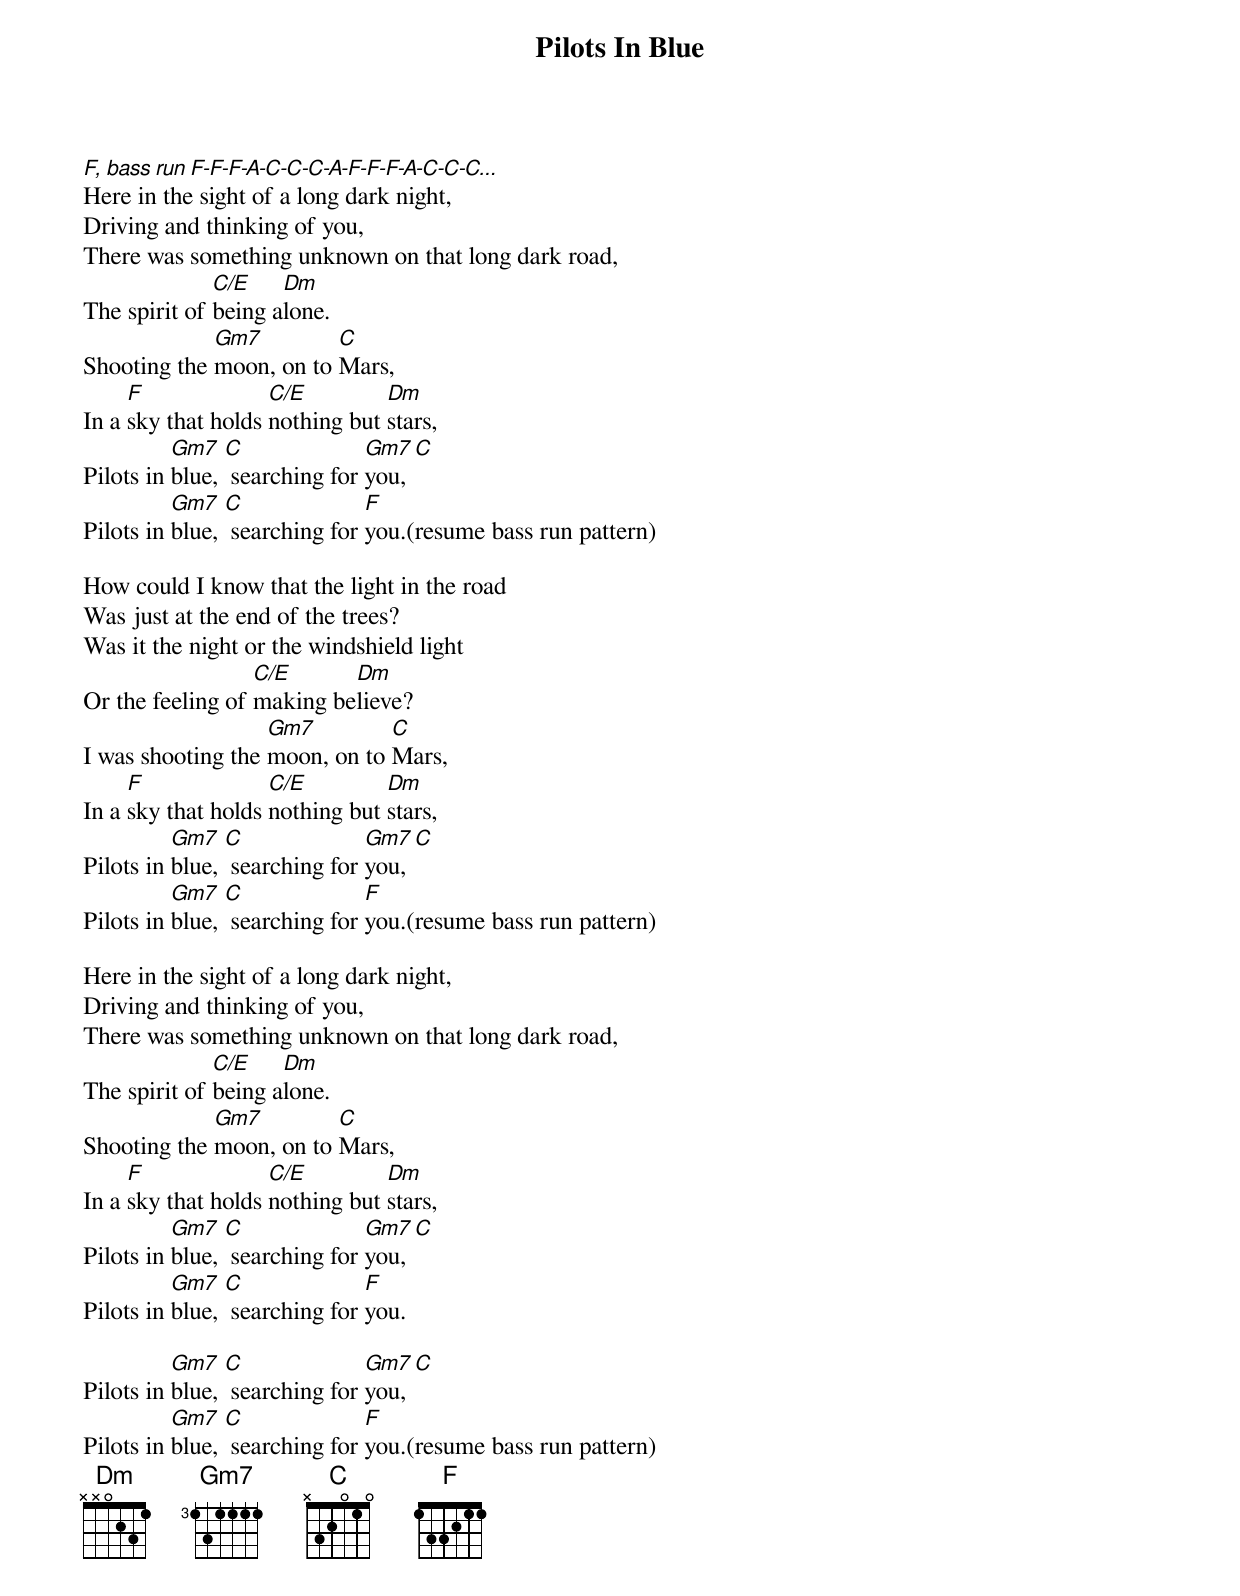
{title: Pilots In Blue}
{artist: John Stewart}
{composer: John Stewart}
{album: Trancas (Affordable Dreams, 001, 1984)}

[F, bass run F-F-F-A-C-C-C-A-F-F-F-A-C-C-C...]
Here in the sight of a long dark night,
Driving and thinking of you,
There was something unknown on that long dark road,
The spirit of [C/E]being a[Dm]lone.
Shooting the [Gm7]moon, on to [C]Mars,
In a [F]sky that holds [C/E]nothing but [Dm]stars,
Pilots in [Gm7]blue, [C] searching for [Gm7]you, [C]
Pilots in [Gm7]blue, [C] searching for [F]you.(resume bass run pattern)

How could I know that the light in the road
Was just at the end of the trees?
Was it the night or the windshield light
Or the feeling of [C/E]making be[Dm]lieve?
I was shooting the [Gm7]moon, on to [C]Mars,
In a [F]sky that holds [C/E]nothing but [Dm]stars,
Pilots in [Gm7]blue, [C] searching for [Gm7]you, [C]
Pilots in [Gm7]blue, [C] searching for [F]you.(resume bass run pattern)

Here in the sight of a long dark night,
Driving and thinking of you,
There was something unknown on that long dark road,
The spirit of [C/E]being a[Dm]lone.
Shooting the [Gm7]moon, on to [C]Mars,
In a [F]sky that holds [C/E]nothing but [Dm]stars,
Pilots in [Gm7]blue, [C] searching for [Gm7]you, [C]
Pilots in [Gm7]blue, [C] searching for [F]you.

Pilots in [Gm7]blue, [C] searching for [Gm7]you, [C]
Pilots in [Gm7]blue, [C] searching for [F]you.(resume bass run pattern)
